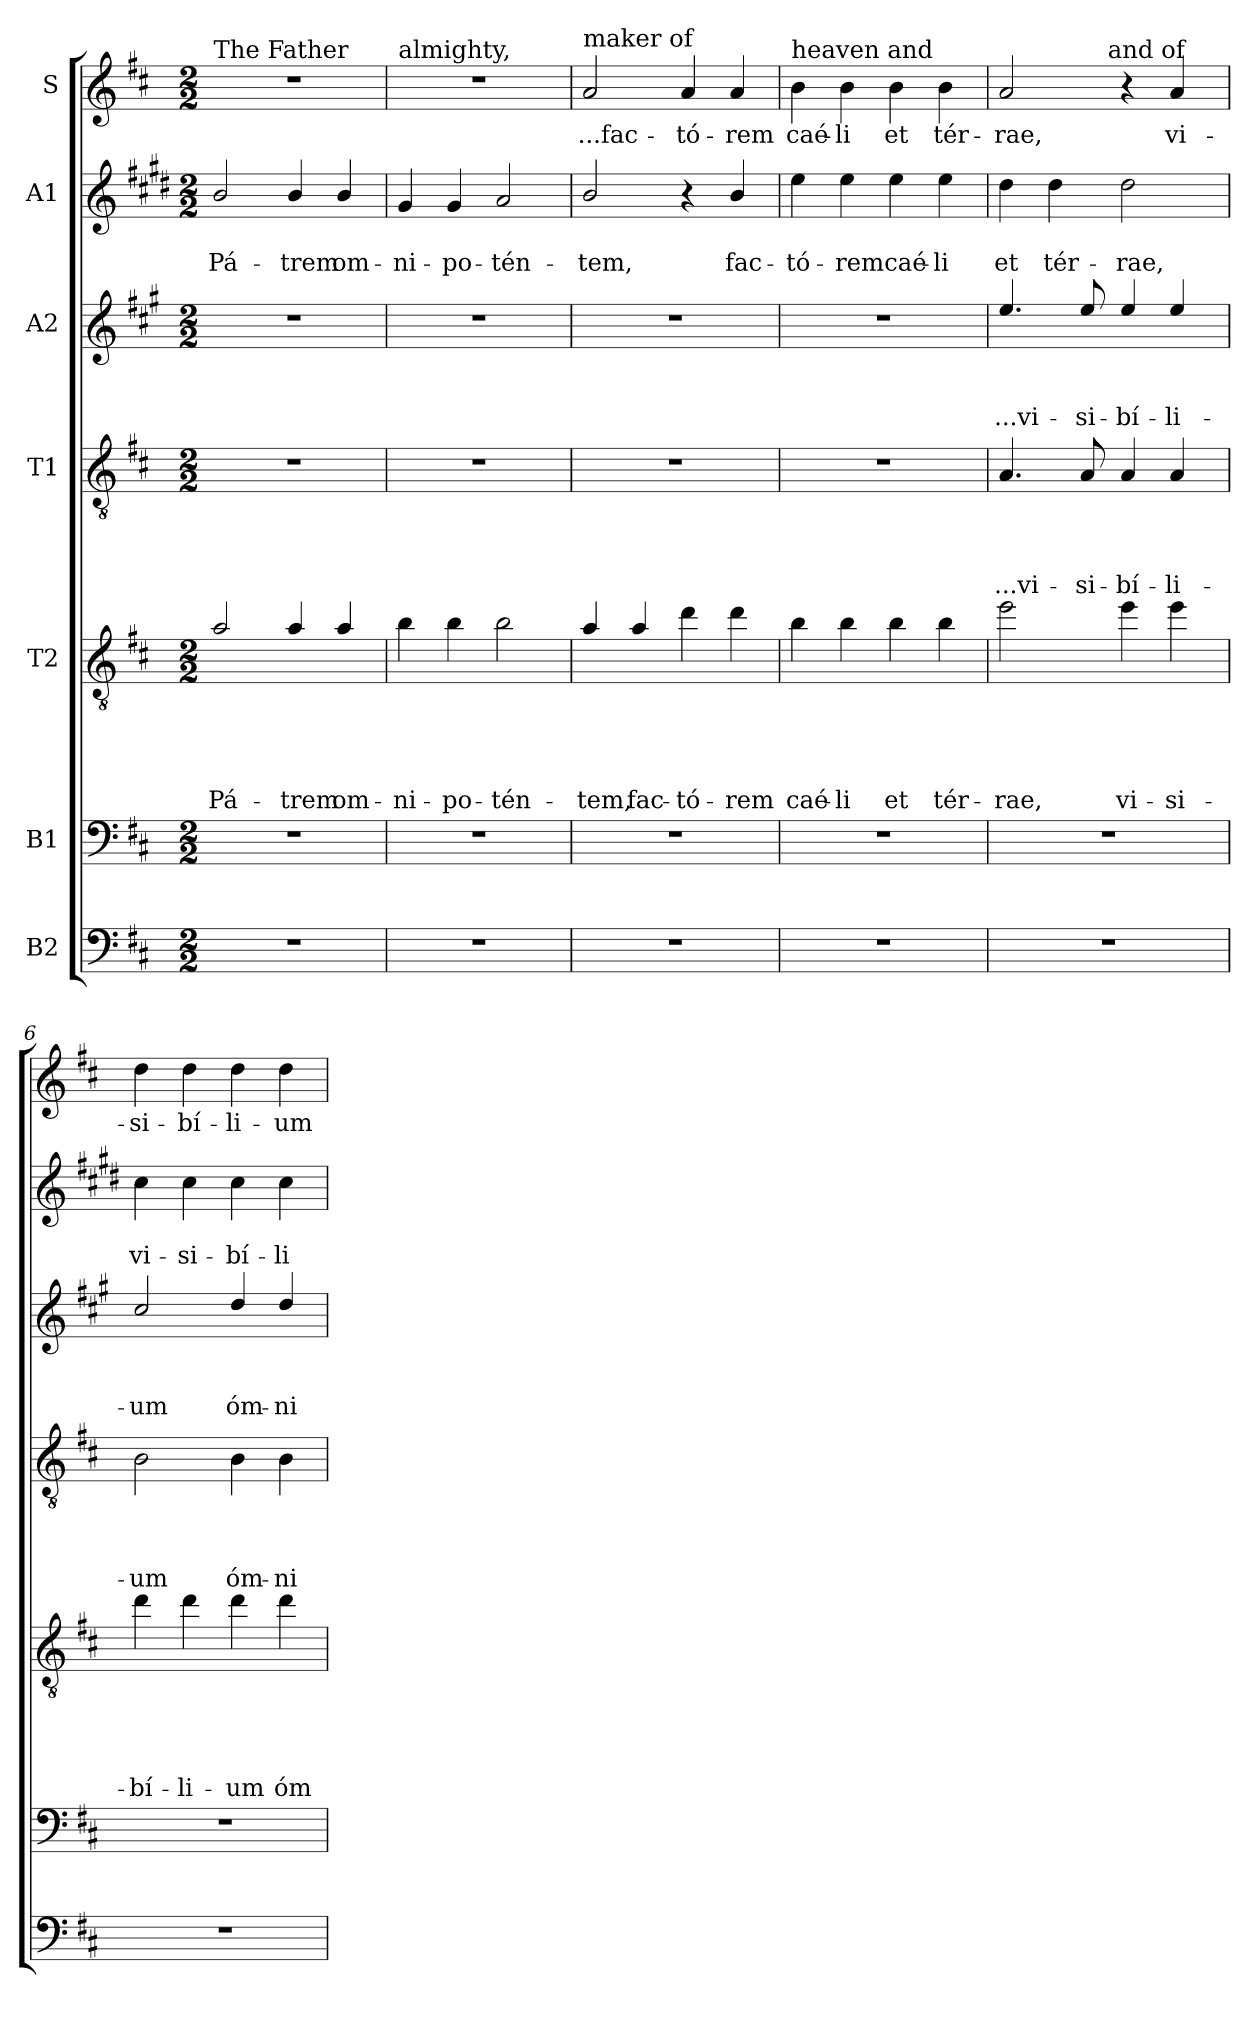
**kern	**kern	**kern	**text	**text	**text	**text	**text	**kern	**text	**text	**text	**text	**kern	**text	**text	**text	**kern	**text	**text	**kern	**text
*part7	*part6	*part5	*part5	*part5	*part5	*part5	*part5	*part4	*part4	*part4	*part4	*part4	*part3	*part3	*part3	*part3	*part2	*part2	*part2	*part1	*part1
*staff7	*staff6	*staff5	*staff5	*staff5	*staff5	*staff5	*staff5	*staff4	*staff4	*staff4	*staff4	*staff4	*staff3	*staff3	*staff3	*staff3	*staff2	*staff2	*staff2	*staff1	*staff1
*I"B2	*I"B1	*I"T2	*	*	*	*	*	*I"T1	*	*	*	*	*I"A2	*	*	*	*I"A1	*	*	*I"S	*
*clefF4	*clefF4	*clefGv2	*	*	*	*	*	*clefGv2	*	*	*	*	*clefG2	*	*	*	*clefG2	*	*	*clefG2	*
*ITrd7c12	*	*ITrd8c14	*	*	*	*	*	*	*	*	*	*	*ITrd4c7	*	*	*	*ITrd1c2	*	*	*	*
*k[f#c#]	*k[f#c#]	*k[f#c#]	*	*	*	*	*	*k[f#c#]	*	*	*	*	*k[f#c#]	*	*	*	*k[f#c#]	*	*	*k[f#c#]	*
*D:	*D:	*D:	*	*	*	*	*	*D:	*	*	*	*	*D:	*	*	*	*D:	*	*	*D:	*
*M2/2	*M2/2	*M2/2	*	*	*	*	*	*M2/2	*	*	*	*	*M2/2	*	*	*	*M2/2	*	*	*M2/2	*
=1	=1	=1	=1	=1	=1	=1	=1	=1	=1	=1	=1	=1	=1	=1	=1	=1	=1	=1	=1	=1	=1
!	!	!	!	!	!	!	!	!	!	!	!	!	!	!	!	!	!	!	!	!LO:TX:a:t=The Father	!
!	!	!	!	!	!	!	!LO:LY:b	!	!	!	!	!	!	!	!	!	!	!	!LO:LY:b	!	!
1r	1r	2A/	.	.	.	.	Pá-	1r	.	.	.	.	1r	.	.	.	2a/	.	Pá-	1r	.
!	!	!	!	!	!	!	!LO:LY:b	!	!	!	!	!	!	!	!	!	!	!	!LO:LY:b	!	!
.	.	4A/	.	.	.	.	-trem	.	.	.	.	.	.	.	.	.	4a/	.	-trem	.	.
!	!	!	!	!	!	!	!LO:LY:b	!	!	!	!	!	!	!	!	!	!	!	!LO:LY:b	!	!
.	.	4A/	.	.	.	.	om-	.	.	.	.	.	.	.	.	.	4a/	.	om-	.	.
=2	=2	=2	=2	=2	=2	=2	=2	=2	=2	=2	=2	=2	=2	=2	=2	=2	=2	=2	=2	=2	=2
!	!	!	!	!	!	!	!	!	!	!	!	!	!	!	!	!	!	!	!	!LO:TX:a:t=almighty,	!
!	!	!	!	!	!	!	!LO:LY:b	!	!	!	!	!	!	!	!	!	!	!	!LO:LY:b	!	!
1r	1r	4B\	.	.	.	.	-ni-	1r	.	.	.	.	1r	.	.	.	4f#/	.	-ni-	1r	.
!	!	!	!	!	!	!	!LO:LY:b	!	!	!	!	!	!	!	!	!	!	!	!LO:LY:b	!	!
.	.	4B\	.	.	.	.	-po-	.	.	.	.	.	.	.	.	.	4f#/	.	-po-	.	.
!	!	!	!	!	!	!	!LO:LY:b	!	!	!	!	!	!	!	!	!	!	!	!LO:LY:b	!	!
.	.	2B\	.	.	.	.	-tén-	.	.	.	.	.	.	.	.	.	2g/	.	-tén-	.	.
=3	=3	=3	=3	=3	=3	=3	=3	=3	=3	=3	=3	=3	=3	=3	=3	=3	=3	=3	=3	=3	=3
!	!	!	!	!	!	!	!	!	!	!	!	!	!	!	!	!	!	!	!	!LO:TX:a:t=maker of	!
!	!	!	!	!	!	!	!LO:LY:b	!	!	!	!	!	!	!	!	!	!	!	!LO:LY:b	!	!LO:LY:b
1r	1r	4A/	.	.	.	.	-tem,	1r	.	.	.	.	1r	.	.	.	2a/	.	-tem,	2a/	...fac-
!	!	!	!	!	!	!	!LO:LY:b	!	!	!	!	!	!	!	!	!	!	!	!	!	!
.	.	4A/	.	.	.	.	fac-	.	.	.	.	.	.	.	.	.	.	.	.	.	.
!	!	!	!	!	!	!	!LO:LY:b	!	!	!	!	!	!	!	!	!	!	!	!	!	!LO:LY:b
.	.	4d\	.	.	.	.	-tó-	.	.	.	.	.	.	.	.	.	4r	.	.	4a/	-tó-
!	!	!	!	!	!	!	!LO:LY:b	!	!	!	!	!	!	!	!	!	!	!	!LO:LY:b	!	!LO:LY:b
.	.	4d\	.	.	.	.	-rem	.	.	.	.	.	.	.	.	.	4a/	.	fac-	4a/	-rem
=4	=4	=4	=4	=4	=4	=4	=4	=4	=4	=4	=4	=4	=4	=4	=4	=4	=4	=4	=4	=4	=4
!	!	!	!	!	!	!	!	!	!	!	!	!	!	!	!	!	!	!	!	!LO:TX:a:t=heaven and	!
!	!	!	!	!	!	!	!LO:LY:b	!	!	!	!	!	!	!	!	!	!	!	!LO:LY:b	!	!LO:LY:b
1r	1r	4B\	.	.	.	.	caé-	1r	.	.	.	.	1r	.	.	.	4dd\	.	-tó-	4b\	caé-
!	!	!	!	!	!	!	!LO:LY:b	!	!	!	!	!	!	!	!	!	!	!	!LO:LY:b	!	!LO:LY:b
.	.	4B\	.	.	.	.	-li	.	.	.	.	.	.	.	.	.	4dd\	.	-rem	4b\	-li
!	!	!	!	!	!	!	!LO:LY:b	!	!	!	!	!	!	!	!	!	!	!	!LO:LY:b	!	!LO:LY:b
.	.	4B\	.	.	.	.	et	.	.	.	.	.	.	.	.	.	4dd\	.	caé-	4b\	et
!	!	!	!	!	!	!	!LO:LY:b	!	!	!	!	!	!	!	!	!	!	!	!LO:LY:b	!	!LO:LY:b
.	.	4B\	.	.	.	.	tér-	.	.	.	.	.	.	.	.	.	4dd\	.	-li	4b\	tér-
=5	=5	=5	=5	=5	=5	=5	=5	=5	=5	=5	=5	=5	=5	=5	=5	=5	=5	=5	=5	=5	=5
!	!	!	!	!	!	!	!	!	!	!	!	!	!	!	!	!	!	!	!	!LO:TX:a:t=earth	!
!	!	!	!	!	!	!	!LO:LY:b	!	!	!	!	!LO:LY:b	!	!	!	!LO:LY:b	!	!	!LO:LY:b	!	!LO:LY:b
*	*	*	*	*	*	*	*	*	*	*	*	*	*	*	*	*	*	*	*	*^	*
1r	1r	2e\	.	.	.	.	-rae,	4.A/	.	.	.	...vi-	4.a/	.	.	...vi-	4cc#\	.	et	2a/	4...ryy	-rae,
!	!	!	!	!	!	!	!	!	!	!	!	!	!	!	!	!	!	!	!LO:LY:b	!	!	!
.	.	.	.	.	.	.	.	.	.	.	.	.	.	.	.	.	4cc#\	.	tér-	.	.	.
!	!	!	!	!	!	!	!	!	!	!	!	!LO:LY:b	!	!	!	!LO:LY:b	!	!	!	!	!	!
.	.	.	.	.	.	.	.	8A/	.	.	.	-si-	8a/	.	.	-si-	.	.	.	.	.	.
!	!	!	!	!	!	!	!	!	!	!	!	!	!	!	!	!	!	!	!	!	!LO:TX:a:t=and of	!
.	.	.	.	.	.	.	.	.	.	.	.	.	.	.	.	.	.	.	.	.	2ryy	.
!	!	!	!	!	!	!	!LO:LY:b	!	!	!	!	!LO:LY:b	!	!	!	!LO:LY:b	!	!	!LO:LY:b	!	!	!
.	.	4e\	.	.	.	.	vi-	4A/	.	.	.	-bí-	4a/	.	.	-bí-	2cc#\	.	-rae,	4r	.	.
!	!	!	!	!	!	!	!LO:LY:b	!	!	!	!	!LO:LY:b	!	!	!	!LO:LY:b	!	!	!	!	!	!LO:LY:b
.	.	4e\	.	.	.	.	-si-	4A/	.	.	.	-li-	4a/	.	.	-li-	.	.	.	4a/	.	vi-
.	.	.	.	.	.	.	.	.	.	.	.	.	.	.	.	.	.	.	.	.	32ryy	.
!!LO:PB:g=z
=6	=6	=6	=6	=6	=6	=6	=6	=6	=6	=6	=6	=6	=6	=6	=6	=6	=6	=6	=6	=6	=6	=6
!	!	!	!	!	!	!	!	!	!	!	!	!	!	!	!	!	!	!	!	!LO:TX:a:t=all things	!	!
!	!	!	!	!	!	!	!LO:LY:b	!	!	!	!	!LO:LY:b	!	!	!	!LO:LY:b	!	!	!LO:LY:b	!	!	!LO:LY:b
*	*	*	*	*	*	*	*	*	*	*	*	*	*	*	*	*	*	*	*	*v	*v	*
1r	1r	4d\	.	.	.	.	-bí-	2B\	.	.	.	-um	2f#/	.	.	-um	4b\	.	vi-	4dd\	-si-
!	!	!	!	!	!	!	!LO:LY:b	!	!	!	!	!	!	!	!	!	!	!	!LO:LY:b	!	!LO:LY:b
.	.	4d\	.	.	.	.	-li-	.	.	.	.	.	.	.	.	.	4b\	.	-si-	4dd\	-bí-
!	!	!	!	!	!	!	!LO:LY:b	!	!	!	!	!LO:LY:b	!	!	!	!LO:LY:b	!	!	!LO:LY:b	!	!LO:LY:b
.	.	4d\	.	.	.	.	-um	4B\	.	.	.	óm-	4g/	.	.	óm-	4b\	.	-bí-	4dd\	-li-
!	!	!	!	!	!	!	!LO:LY:b	!	!	!	!	!LO:LY:b	!	!	!	!LO:LY:b	!	!	!LO:LY:b	!	!LO:LY:b
.	.	4d\	.	.	.	.	óm-	4B\	.	.	.	-ni-	4g/	.	.	-ni-	4b\	.	-li-	4dd\	-um
=	=	=	=	=	=	=	=	=	=	=	=	=	=	=	=	=	=	=	=	=	=
*-	*-	*-	*-	*-	*-	*-	*-	*-	*-	*-	*-	*-	*-	*-	*-	*-	*-	*-	*-	*-	*-
